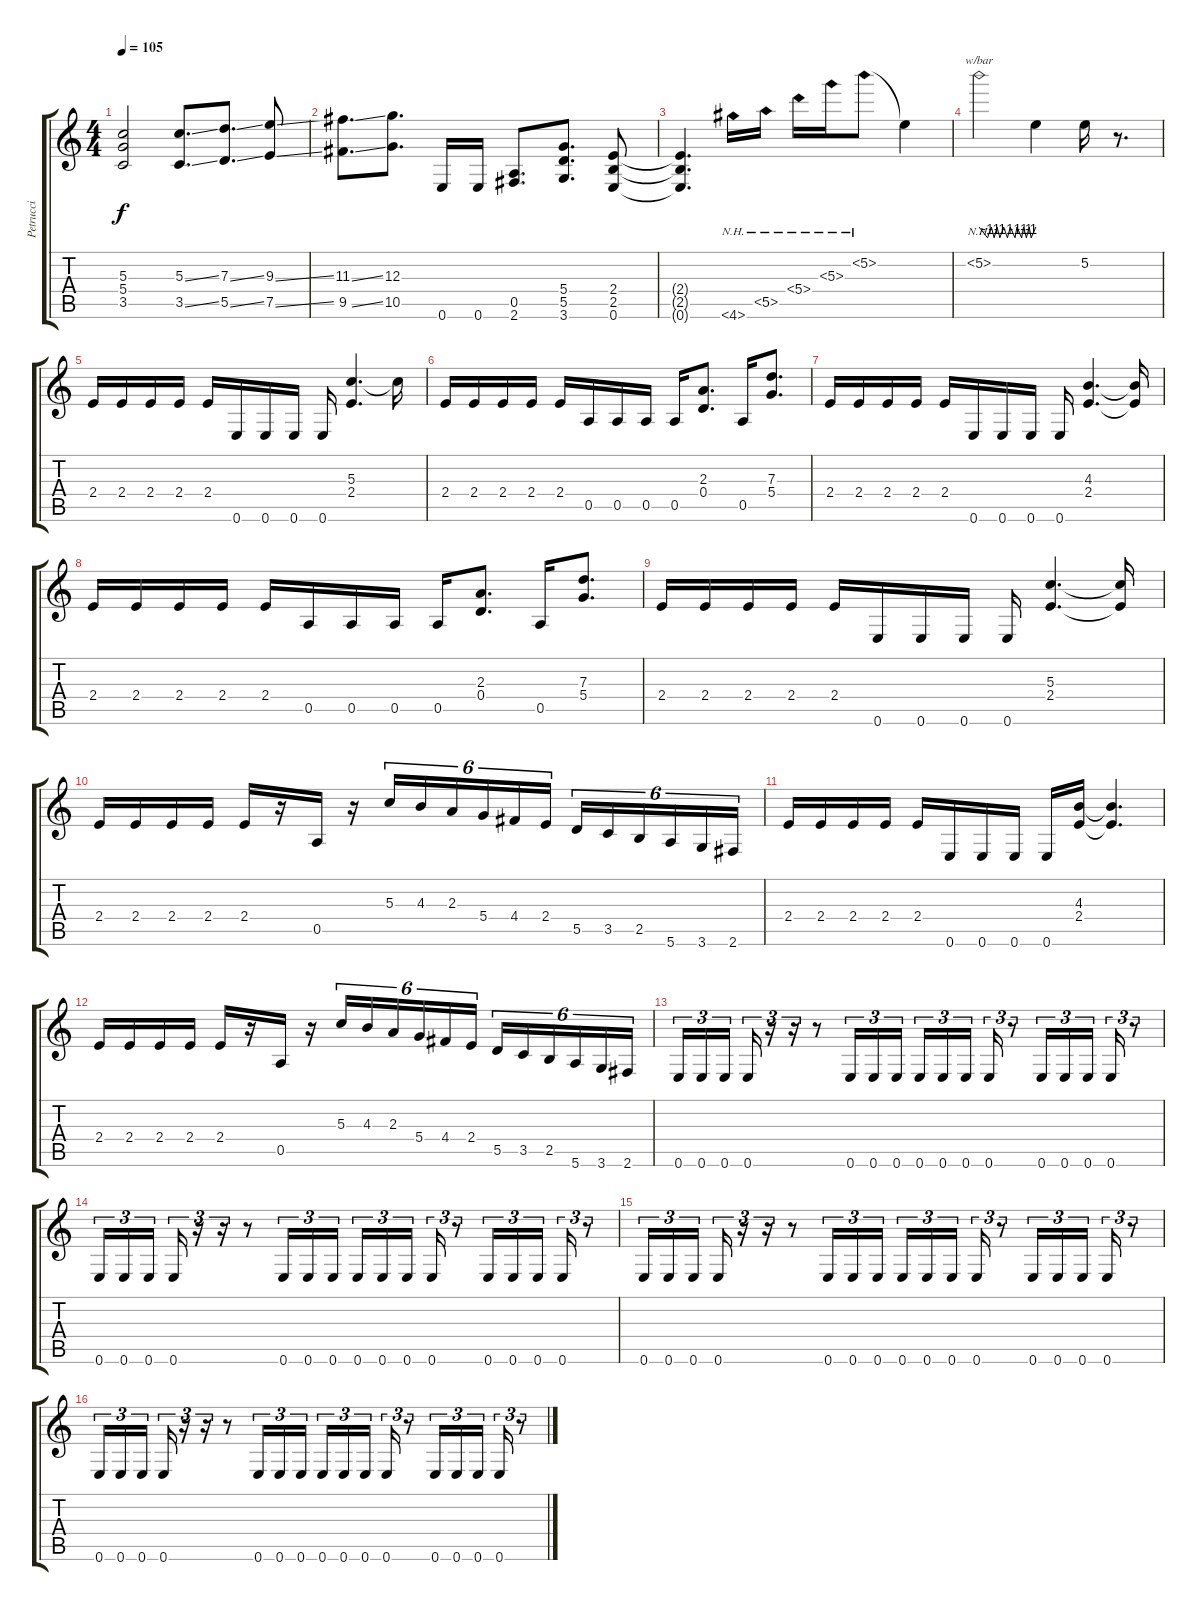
\track ("Petrucci" "Petrucci") {instrument distortionguitar}
\staff {score tabs}
\tuning (E4 B3 G3 D3 A2 E2) {hide}
\ts (4 4)
\tempo 105
\clef g2
\ks c
(5.3{t} 5.4{t} 3.5{t}).2{dy f} (5.3{ss} 3.5{ss}).8{d} (7.3{ss} 5.5{ss}).8{d} (9.3{ss} 7.5{ss}).8 |
(11.3{ss} 9.5{ss}).8{d} (12.3 10.5).8{d} 0.6.16 0.6.16 (0.5 2.6).8{d} (5.4 5.5 3.6).8{d} (2.4 2.5 0.6).8 |
(2.4{t} 2.5{t} 0.6{t}).4{d} 4.6{nh}.16 5.5{nh}.16 5.4{nh}.16 5.3{nh}.16 5.2{nh}.8 5.2{t}.4 |
5.2{nh}.2{tbe (custom default 0 0 9 -4 13 0 16 -4 19 0 22 -4 26 0 30 -4 33 0 38 -4 40 0 45 -4 47 0 50 -4 53 0 55 -4 60 0)} 5.2{t}.4 5.2.16 r.8{d} |
2.4.16 2.4.16 2.4.16 2.4.16 2.4.16 0.6.16 0.6.16 0.6.16 0.6.16 (5.3 2.4).4{d} 5.3{t}.16 |
2.4.16 2.4.16 2.4.16 2.4.16 2.4.16 0.5.16 0.5.16 0.5.16 0.5.16 (2.3 0.4).8{d} 0.5.16 (7.3 5.4).8{d} |
2.4.16 2.4.16 2.4.16 2.4.16 2.4.16 0.6.16 0.6.16 0.6.16 0.6.16 (4.3 2.4).4{d} (4.3{t} 2.4{t}).16 |
2.4.16 2.4.16 2.4.16 2.4.16 2.4.16 0.5.16 0.5.16 0.5.16 0.5.16 (2.3 0.4).8{d} 0.5.16 (7.3 5.4).8{d} |
2.4.16 2.4.16 2.4.16 2.4.16 2.4.16 0.6.16 0.6.16 0.6.16 0.6.16 (5.3 2.4).4{d} (5.3{t} 2.4{t}).16 |
2.4.16 2.4.16 2.4.16 2.4.16 2.4.16 r.16 0.5.16 r.16 5.3.16{tu (6 4)} 4.3.16{tu (6 4)} 2.3.16{tu (6 4)} 5.4.16{tu (6 4)} 4.4.16{tu (6 4)} 2.4.16{tu (6 4)} 5.5.16{tu (6 4)} 3.5.16{tu (6 4)} 2.5.16{tu (6 4)} 5.6.16{tu (6 4)} 3.6.16{tu (6 4)} 2.6.16{tu (6 4)} |
2.4.16 2.4.16 2.4.16 2.4.16 2.4.16 0.6.16 0.6.16 0.6.16 0.6.16 (4.3 2.4).16 (4.3{t} 2.4{t}).4{d} |
2.4.16 2.4.16 2.4.16 2.4.16 2.4.16 r.16 0.5.16 r.16 5.3.16{tu (6 4)} 4.3.16{tu (6 4)} 2.3.16{tu (6 4)} 5.4.16{tu (6 4)} 4.4.16{tu (6 4)} 2.4.16{tu (6 4)} 5.5.16{tu (6 4)} 3.5.16{tu (6 4)} 2.5.16{tu (6 4)} 5.6.16{tu (6 4)} 3.6.16{tu (6 4)} 2.6.16{tu (6 4)} |
0.6.16{tu (3 2)} 0.6.16{tu (3 2)} 0.6.16{tu (3 2) beam splitsecondary} 0.6.16{tu (3 2)} r.16{tu (3 2)} r.16{tu (3 2)} r.8 0.6.16{tu (3 2)} 0.6.16{tu (3 2)} 0.6.16{tu (3 2)} 0.6.16{tu (3 2)} 0.6.16{tu (3 2)} 0.6.16{tu (3 2) beam splitsecondary} 0.6.16{tu (3 2)} r.8{tu (3 2)} 0.6.16{tu (3 2)} 0.6.16{tu (3 2)} 0.6.16{tu (3 2) beam splitsecondary} 0.6.16{tu (3 2)} r.8{tu (3 2)} |
0.6.16{tu (3 2)} 0.6.16{tu (3 2)} 0.6.16{tu (3 2) beam splitsecondary} 0.6.16{tu (3 2)} r.16{tu (3 2)} r.16{tu (3 2)} r.8 0.6.16{tu (3 2)} 0.6.16{tu (3 2)} 0.6.16{tu (3 2)} 0.6.16{tu (3 2)} 0.6.16{tu (3 2)} 0.6.16{tu (3 2) beam splitsecondary} 0.6.16{tu (3 2)} r.8{tu (3 2)} 0.6.16{tu (3 2)} 0.6.16{tu (3 2)} 0.6.16{tu (3 2) beam splitsecondary} 0.6.16{tu (3 2)} r.8{tu (3 2)} |
0.6.16{tu (3 2)} 0.6.16{tu (3 2)} 0.6.16{tu (3 2) beam splitsecondary} 0.6.16{tu (3 2)} r.16{tu (3 2)} r.16{tu (3 2)} r.8 0.6.16{tu (3 2)} 0.6.16{tu (3 2)} 0.6.16{tu (3 2)} 0.6.16{tu (3 2)} 0.6.16{tu (3 2)} 0.6.16{tu (3 2) beam splitsecondary} 0.6.16{tu (3 2)} r.8{tu (3 2)} 0.6.16{tu (3 2)} 0.6.16{tu (3 2)} 0.6.16{tu (3 2) beam splitsecondary} 0.6.16{tu (3 2)} r.8{tu (3 2)} |
0.6.16{tu (3 2)} 0.6.16{tu (3 2)} 0.6.16{tu (3 2) beam splitsecondary} 0.6.16{tu (3 2)} r.16{tu (3 2)} r.16{tu (3 2)} r.8 0.6.16{tu (3 2)} 0.6.16{tu (3 2)} 0.6.16{tu (3 2)} 0.6.16{tu (3 2)} 0.6.16{tu (3 2)} 0.6.16{tu (3 2) beam splitsecondary} 0.6.16{tu (3 2)} r.8{tu (3 2)} 0.6.16{tu (3 2)} 0.6.16{tu (3 2)} 0.6.16{tu (3 2) beam splitsecondary} 0.6.16{tu (3 2)} r.8{tu (3 2)}
